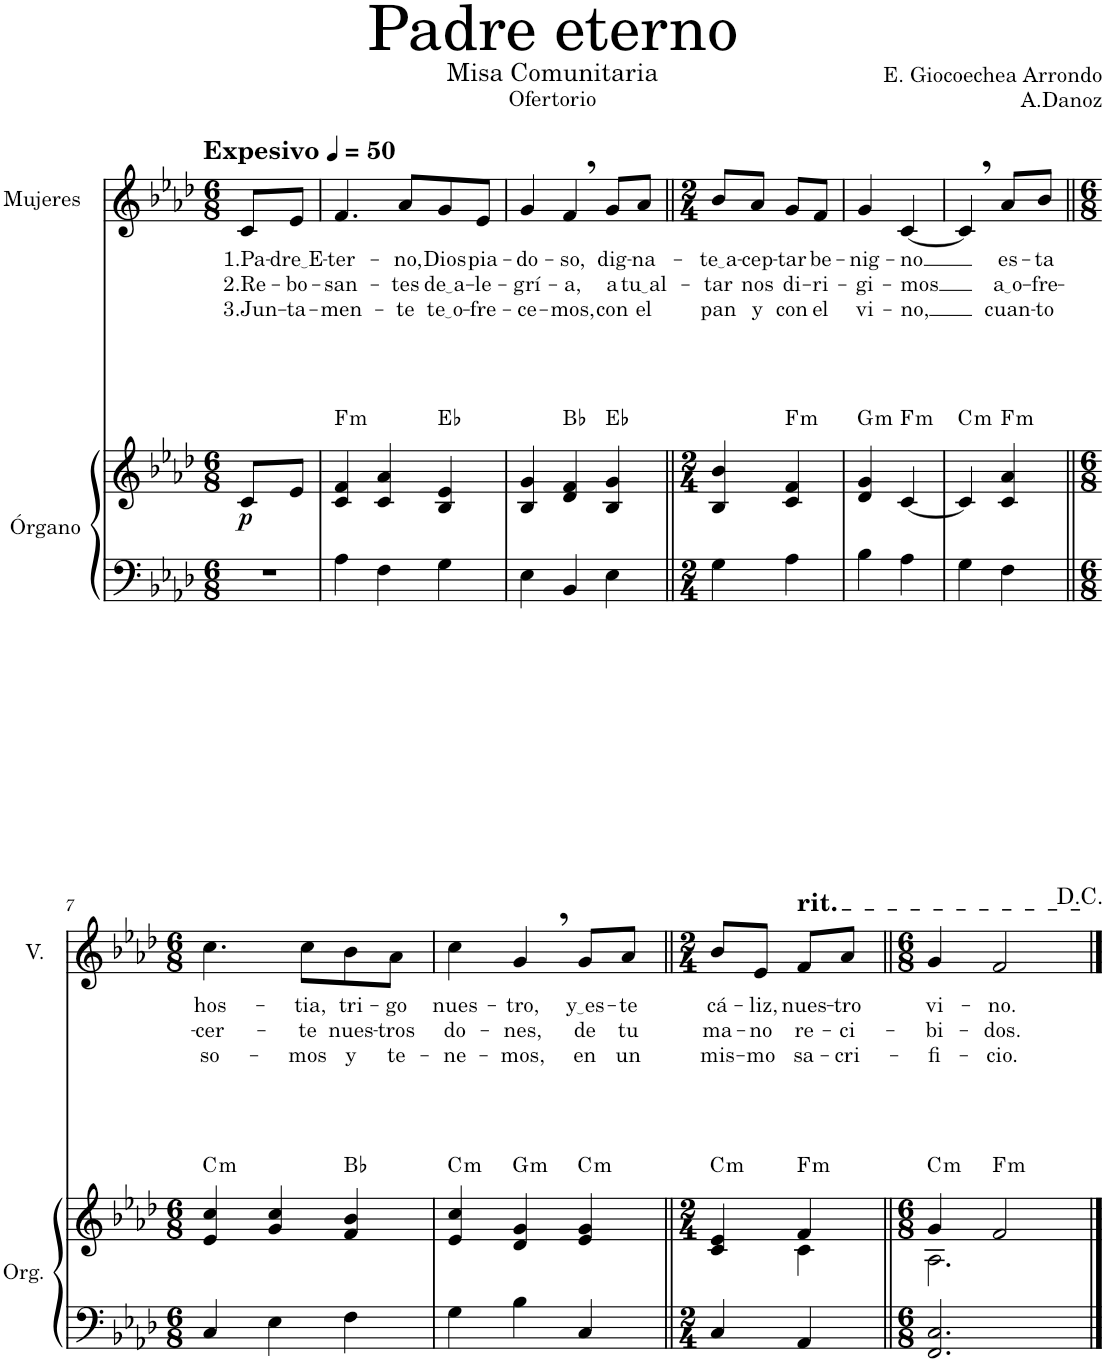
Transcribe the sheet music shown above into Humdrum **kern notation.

**kern	**kern	**dynam	**harte	**kern	**text	**text	**text
*part2	*part2	*part2	*part2	*part1	*part1	*part1	*part1
*staff3	*staff2	*staff2/3	*	*staff1	*staff1	*staff1	*staff1
*I"Órgano	*	*	*	*I"Mujeres	*	*	*
*clefF4	*clefG2	*	*	*clefG2	*	*	*
*k[b-e-a-d-]	*k[b-e-a-d-]	*	*	*k[b-e-a-d-]	*	*	*
*M6/8	*M6/8	*	*	*M6/8	*	*	*
*MM50	*MM50	*	*	*MM50	*	*	*
=1	=1	=1	=1	=1	=1	=1	=1
!	!	!	!	!LO:TX:a:B:t=Expesivo	!	!	!
!	!	!LO:DY:b	!	!	!LO:LY:b	!LO:LY:b	!LO:LY:b
2.r	8c/L	p	.	8c/L	1.Pa-	2.Re-	3.Jun-
!	!	!	!	!	!LO:LY:b	!LO:LY:b	!LO:LY:b
.	8e-/J	.	.	8e-/J	dre E	-bo-	-ta-
.	2ryy	.	.	2ryy	.	.	.
=2	=2	=2	=2	=2	=2	=2	=2
!	!	!	!LO:H:kt=m	!	!LO:LY:b	!LO:LY:b	!LO:LY:b
4A-\	4c/ 4f/	.	F:min	4.f/	-ter-	-san-	-men-
4F\	4c/ 4a-/	.	.	.	.	.	.
!	!	!	!	!	!LO:LY:b	!LO:LY:b	!LO:LY:b
.	.	.	.	8a-/L	-no,	-tes	-te
!	!	!	!	!	!LO:LY:b	!LO:LY:b	!LO:LY:b
4G\	4B-/ 4e-/	.	Eb:maj	8g/	Dios	de a	te o
!	!	!	!	!	!LO:LY:b	!LO:LY:b	!LO:LY:b
.	.	.	.	8e-/J	pia-	-le-	-fre-
=3	=3	=3	=3	=3	=3	=3	=3
!	!	!	!	!	!LO:LY:b	!LO:LY:b	!LO:LY:b
4E-\	4B-/ 4g/	.	.	4g/	-do-	-grí-	-ce-
!	!	!	!	!	!LO:LY:b	!LO:LY:b	!LO:LY:b
4BB-/	4d-/ 4f/	.	Bb:maj	4f,/	-so,	-a,	-mos,
!	!	!	!	!	!LO:LY:b	!LO:LY:b	!LO:LY:b
4E-\	4B-/ 4g/	.	Eb:maj	8g/L	dig-	a	con
!	!	!	!	!	!LO:LY:b	!LO:LY:b	!LO:LY:b
.	.	.	.	8a-/J	-na-	tu al	el
=4||	=4||	=4||	=4||	=4||	=4||	=4||	=4||
*M2/4	*M2/4	*	*	*M2/4	*	*	*
!	!	!	!	!	!LO:LY:b	!LO:LY:b	!LO:LY:b
4G\	4B-/ 4b-/	.	.	8b-/L	te a	-tar	pan
!	!	!	!	!	!LO:LY:b	!LO:LY:b	!LO:LY:b
.	.	.	.	8a-/J	-cep-	nos	y
!	!	!	!LO:H:kt=m	!	!LO:LY:b	!LO:LY:b	!LO:LY:b
4A-\	4c/ 4f/	.	F:min	8g/L	-tar	di-	con
!	!	!	!	!	!LO:LY:b	!LO:LY:b	!LO:LY:b
.	.	.	.	8f/J	be-	-ri-	el
=5	=5	=5	=5	=5	=5	=5	=5
!	!	!	!LO:H:kt=m	!	!LO:LY:b	!LO:LY:b	!LO:LY:b
4B-\	4d-/ 4g/	.	G:min	4g/	-nig-	-gi-	vi-
!	!	!	!LO:H:kt=m	!	!LO:LY:b	!LO:LY:b	!LO:LY:b
4A-\	[4c/	.	F:min	[4c/	-no	-mos	-no,
=6	=6	=6	=6	=6	=6	=6	=6
!	!	!	!LO:H:kt=m	!	!	!	!
4G\	4c/]	.	C:min	4c,/]	.	.	.
!	!	!	!LO:H:kt=m	!	!LO:LY:b	!LO:LY:b	!LO:LY:b
4F\	4c/ 4a-/	.	F:min	8a-/L	es-	a o	cuan-
!	!	!	!	!	!LO:LY:b	!LO:LY:b	!LO:LY:b
.	.	.	.	8b-/J	-ta	-fre-	-to
!!LO:LB:g=z
=7||	=7||	=7||	=7||	=7||	=7||	=7||	=7||
*M6/8	*M6/8	*	*	*M6/8	*	*	*
!	!	!	!LO:H:kt=m	!	!LO:LY:b	!LO:LY:b	!LO:LY:b
4C/	4e-/ 4cc/	.	C:min	4.cc\	hos-	-cer-	so-
4E-\	4g/ 4cc/	.	.	.	.	.	.
!	!	!	!	!	!LO:LY:b	!LO:LY:b	!LO:LY:b
.	.	.	.	8cc\L	-tia,	-te	-mos
!	!	!	!	!	!LO:LY:b	!LO:LY:b	!LO:LY:b
4F\	4f/ 4b-/	.	Bb:maj	8b-\	tri-	nues-	y
!	!	!	!	!	!LO:LY:b	!LO:LY:b	!LO:LY:b
.	.	.	.	8a-\J	-go	-tros	te-
=8	=8	=8	=8	=8	=8	=8	=8
!	!	!	!LO:H:kt=m	!	!LO:LY:b	!LO:LY:b	!LO:LY:b
4G\	4e-/ 4cc/	.	C:min	4cc\	nues-	do-	-ne-
!	!	!	!LO:H:kt=m	!	!LO:LY:b	!LO:LY:b	!LO:LY:b
4B-\	4d-/ 4g/	.	G:min	4g,/	-tro,	-nes,	-mos,
!	!	!	!LO:H:kt=m	!	!LO:LY:b	!LO:LY:b	!LO:LY:b
4C/	4e-/ 4g/	.	C:min	8g/L	y es	de	en
!	!	!	!	!	!LO:LY:b	!LO:LY:b	!LO:LY:b
.	.	.	.	8a-/J	-te	tu	un
=9||	=9||	=9||	=9||	=9||	=9||	=9||	=9||
*M2/4	*M2/4	*	*	*M2/4	*	*	*
*	*^	*	*	*	*	*	*
!	!	!	!	!LO:H:kt=m	!	!LO:LY:b	!LO:LY:b	!LO:LY:b
4C/	4c/ 4e-/	4ryy	.	C:min	8b-/L	cá-	ma-	mis-
!	!	!	!	!	!	!LO:LY:b	!LO:LY:b	!LO:LY:b
.	.	.	.	.	8e-/J	-liz,	-no	-mo
!	!	!	!	!	!LO:TX:a:t=rit.	!	!	!
!	!	!	!	!LO:H:kt=m	!	!LO:LY:b	!LO:LY:b	!LO:LY:b
4AA-/	4f/	4c\	.	F:min	8f/L	nues-	re-	sa-
!	!	!	!	!	!	!LO:LY:b	!LO:LY:b	!LO:LY:b
.	.	.	.	.	8a-/J	-tro	-ci-	-cri-
=10||	=10||	=10||	=10||	=10||	=10||	=10||	=10||	=10||
*M6/8	*M6/8	*	*	*	*M6/8	*	*	*
!	!	!	!	!LO:H:kt=m	!	!LO:LY:b	!LO:LY:b	!LO:LY:b
2.FF/ 2.C/	4g/	2.A-\	.	C:min	4g/	vi-	-bi-	-fi-
!	!	!	!	!LO:H:kt=m	!	!LO:LY:b	!LO:LY:b	!LO:LY:b
.	2f/	.	.	F:min	2f/	-no.	-dos.	-cio.
*	*v	*v	*	*	*	*	*	*
==	==	==	==	==	==	==	==
*-	*-	*-	*-	*-	*-	*-	*-
